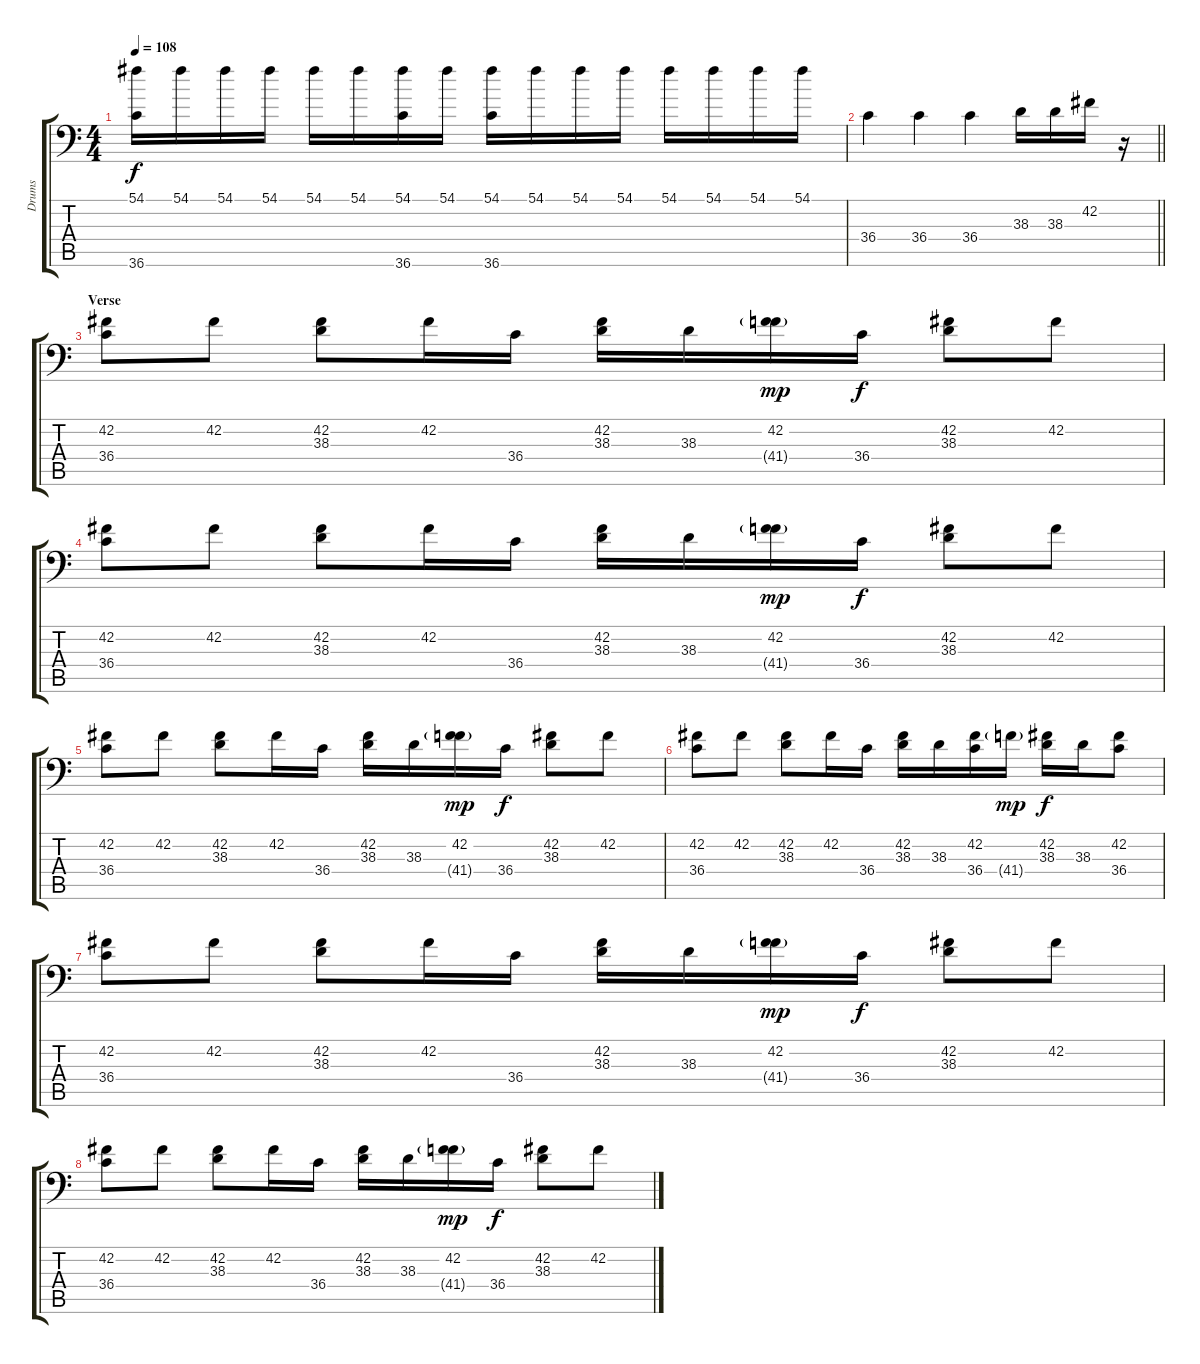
\track ("Drums" "Drums") {instrument acousticgrandpiano}
\staff {score tabs}
\tuning (C-1 C-1 C-1 C-1 C-1 C-1) {hide}
\ts (4 4)
\tempo 108
\clef f4
\ks c
(54.1 36.6).16{dy f} 54.1.16 54.1.16 54.1.16 54.1.16 54.1.16 (54.1 36.6).16 54.1.16 (54.1 36.6).16 54.1.16 54.1.16 54.1.16 54.1.16 54.1.16 54.1.16 54.1.16 |
\barLineRight lightlight
36.4.4 36.4.4 36.4.4 38.3.16 38.3.16 42.2.16 r.16 |
\section ("" "Verse")
(42.2 36.4).8 42.2.8 (42.2 38.3).8 42.2.16 36.4.16 (42.2 38.3).16 38.3.16 (42.2 41.4{g}).16{dy mp} 36.4.16{dy f} (42.2 38.3).8 42.2.8 |
(42.2 36.4).8 42.2.8 (42.2 38.3).8 42.2.16 36.4.16 (42.2 38.3).16 38.3.16 (42.2 41.4{g}).16{dy mp} 36.4.16{dy f} (42.2 38.3).8 42.2.8 |
(42.2 36.4).8 42.2.8 (42.2 38.3).8 42.2.16 36.4.16 (42.2 38.3).16 38.3.16 (42.2 41.4{g}).16{dy mp} 36.4.16{dy f} (42.2 38.3).8 42.2.8 |
(42.2 36.4).8 42.2.8 (42.2 38.3).8 42.2.16 36.4.16 (42.2 38.3).16 38.3.16 (42.2 36.4).16 41.4{g}.16{dy mp} (42.2 38.3).16{dy f} 38.3.16 (42.2 36.4).8 |
(42.2 36.4).8 42.2.8 (42.2 38.3).8 42.2.16 36.4.16 (42.2 38.3).16 38.3.16 (42.2 41.4{g}).16{dy mp} 36.4.16{dy f} (42.2 38.3).8 42.2.8 |
(42.2 36.4).8 42.2.8 (42.2 38.3).8 42.2.16 36.4.16 (42.2 38.3).16 38.3.16 (42.2 41.4{g}).16{dy mp} 36.4.16{dy f} (42.2 38.3).8 42.2.8
